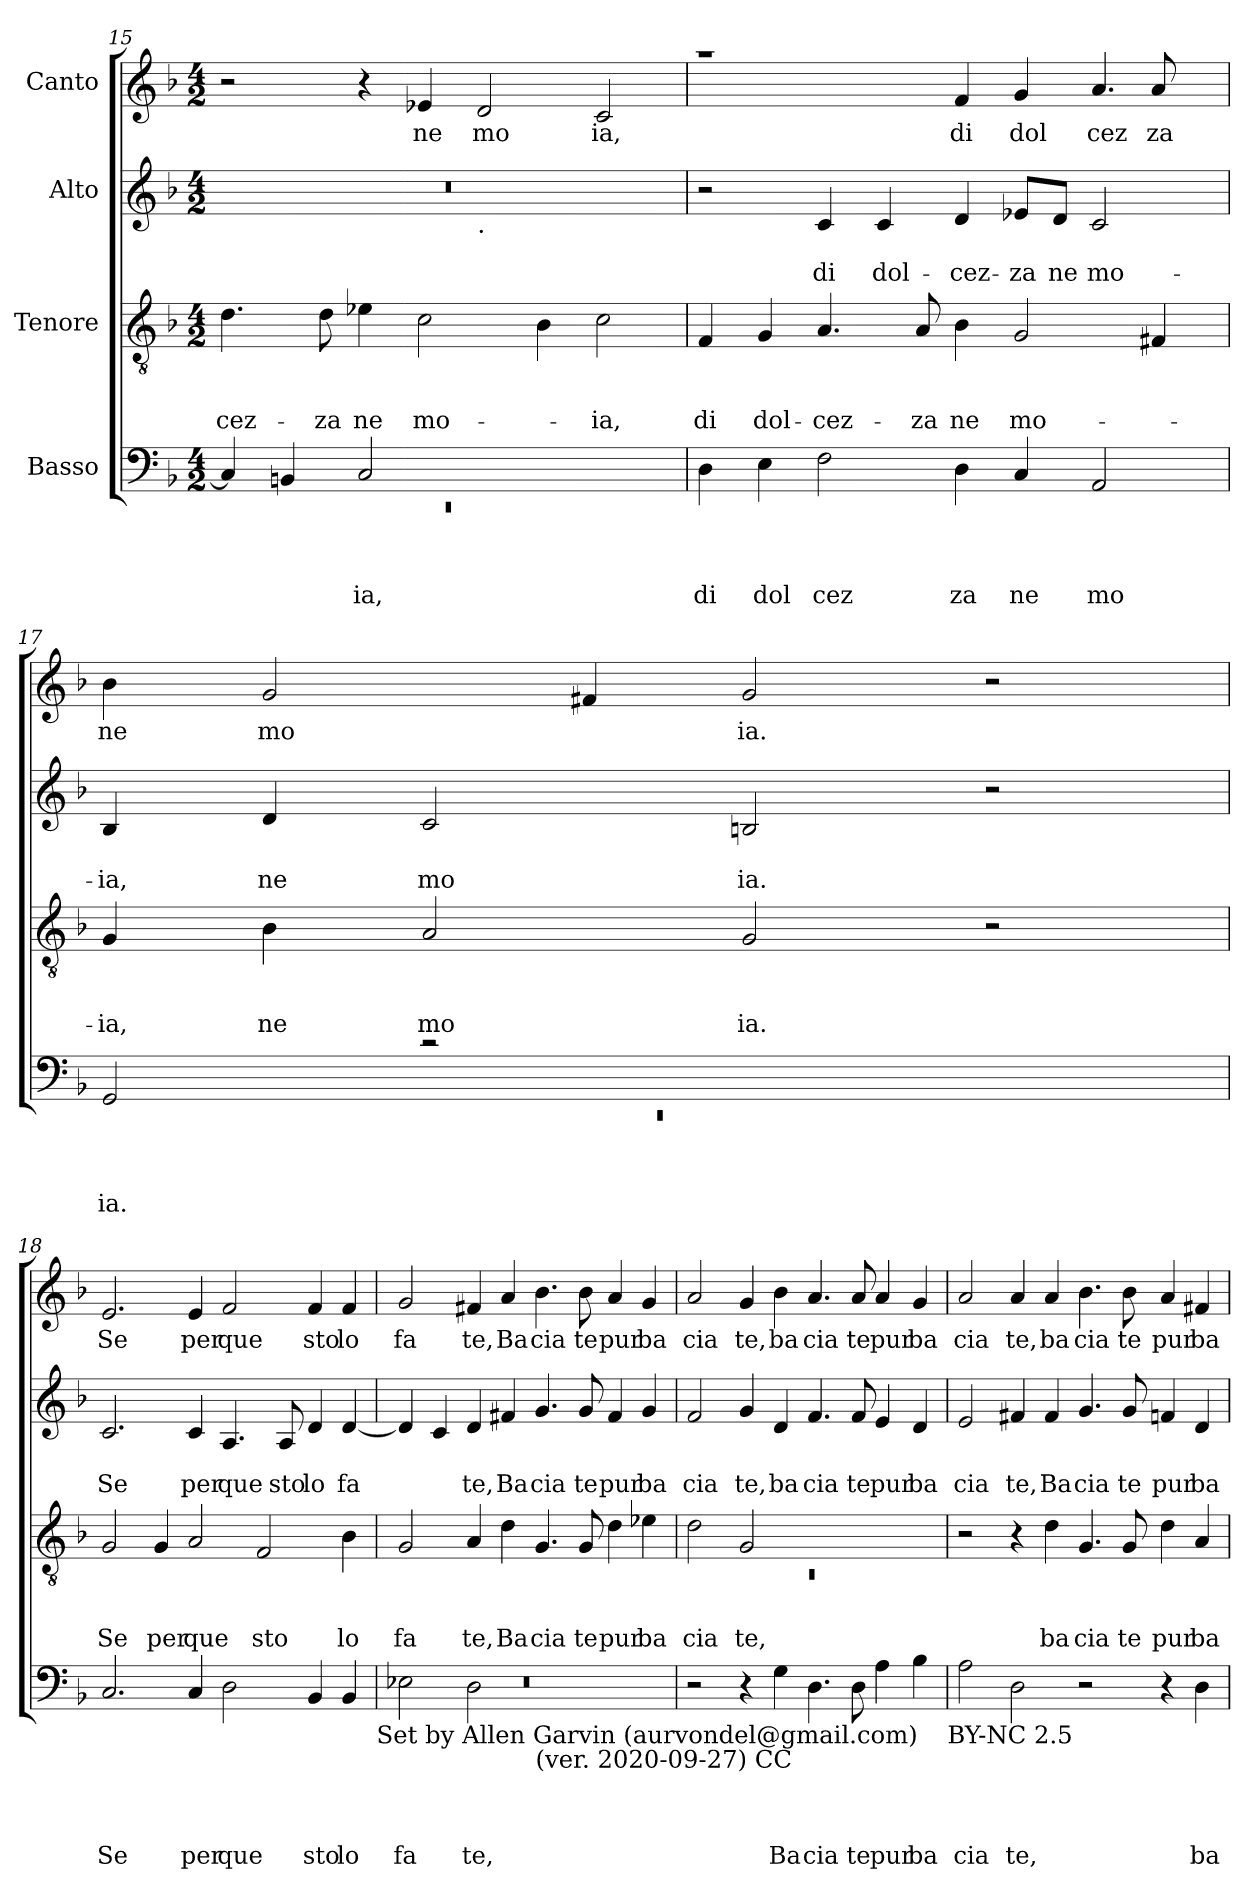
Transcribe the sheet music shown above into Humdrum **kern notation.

**kern	**text	**text	**text	**text	**kern	**text	**text	**text	**kern	**text	**text	**kern	**text
*part4	*part4	*part4	*part4	*part4	*part3	*part3	*part3	*part3	*part2	*part2	*part2	*part1	*part1
*staff4	*staff4	*staff4	*staff4	*staff4	*staff3	*staff3	*staff3	*staff3	*staff2	*staff2	*staff2	*staff1	*staff1
*I"Basso	*	*	*	*	*I"Tenore	*	*	*	*I"Alto	*	*	*I"Canto	*
*clefF4	*	*	*	*	*clefGv2	*	*	*	*clefG2	*	*	*clefG2	*
*k[b-]	*	*	*	*	*k[b-]	*	*	*	*k[b-]	*	*	*k[b-]	*
*F:	*	*	*	*	*F:	*	*	*	*F:	*	*	*F:	*
*M4/2	*	*	*	*	*M4/2	*	*	*	*M4/2	*	*	*M4/2	*
=15	=15	=15	=15	=15	=15	=15	=15	=15	=15	=15	=15	=15	=15
*^	*	*	*	*	*	*	*	*	*	*	*	*	*
!	!LO:N:vis=1	!	!	!	!	!	!	!	!LO:LY:b	!	!	!	!	!
*	*	*	*	*	*	*	*	*	*	*^	*	*	*	*
4C/]	0rEE	.	.	.	.	4.d\	.	.	-cez-	0r	1ryy	.	.	2r	.
4BBn/	.	.	.	.	.	.	.	.	.	.	.	.	.	.	.
!	!	!	!	!	!	!	!	!	!LO:LY:b	!	!	!	!	!	!
.	.	.	.	.	.	8d\	.	.	-za	.	.	.	.	.	.
!	!	!	!	!	!LO:LY:b	!	!	!	!LO:LY:b	!	!	!	!	!	!
2C/	.	.	.	.	ia,	4e-X\	.	.	ne	.	.	.	.	4r	.
!	!	!	!	!	!	!	!	!	!LO:LY:b	!	!	!	!	!	!LO:LY:b
.	.	.	.	.	.	2c\	.	.	mo-	.	.	.	.	4e-X/	ne
!	!	!	!	!	!	!	!	!	!	!	!LO:TX:b:t=.	!	!	!	!
!	!	!	!	!	!	!	!	!	!	!	!	!	!	!	!LO:LY:b
1ryy	.	.	.	.	.	.	.	.	.	.	1ryy	.	.	2d/	mo
.	.	.	.	.	.	4B-\	.	.	.	.	.	.	.	.	.
!	!	!	!	!	!	!	!	!	!LO:LY:b	!	!	!	!	!	!LO:LY:b
.	.	.	.	.	.	2c\	.	.	-ia,	.	.	.	.	2c/	ia,
*v	*v	*	*	*	*	*	*	*	*	*	*	*	*	*	*
=16	=16	=16	=16	=16	=16	=16	=16	=16	=16	=16	=16	=16	=16	=16
!	!	!	!	!LO:LY:b	!	!	!	!LO:LY:b	!	!	!	!	!	!
*	*	*	*	*	*	*	*	*	*v	*v	*	*	*^	*
4D\	.	.	.	di	4F/	.	.	di	2r	.	.	1raa	1..ryy	.
!	!	!	!	!LO:LY:b	!	!	!	!LO:LY:b	!	!	!	!	!	!
4E\	.	.	.	dol	4G/	.	.	dol-	.	.	.	.	.	.
!	!	!	!	!LO:LY:b	!	!	!	!LO:LY:b	!	!	!LO:LY:b	!	!	!
2F\	.	.	.	cez	4.A/	.	.	-cez-	4c/	.	di	.	.	.
!	!	!	!	!	!	!	!	!	!	!	!LO:LY:b	!	!	!
.	.	.	.	.	.	.	.	.	4c/	.	dol-	.	.	.
!	!	!	!	!	!	!	!	!LO:LY:b	!	!	!	!	!	!
.	.	.	.	.	8A/	.	.	-za	.	.	.	.	.	.
!	!	!	!	!LO:LY:b	!	!	!	!LO:LY:b	!	!	!LO:LY:b	!	!	!LO:LY:b
4D\	.	.	.	za	4B-\	.	.	ne	4d/	.	-cez-	4f/	.	di
!	!	!	!	!LO:LY:b	!	!	!	!LO:LY:b	!	!	!LO:LY:b	!	!	!LO:LY:b
4C/	.	.	.	ne	2G/	.	.	mo-	8e-X/L	.	-za	4g/	.	dol
!	!	!	!	!	!	!	!	!	!	!	!LO:LY:b	!	!	!
.	.	.	.	.	.	.	.	.	8d/J	.	ne	.	.	.
!	!	!	!	!LO:LY:b	!	!	!	!	!	!	!LO:LY:b	!	!	!LO:LY:b
2AA/	.	.	.	mo	.	.	.	.	2c/	.	mo-	4.a/	.	cez
!	!	!	!	!	!	!	!	!	!	!	!	!	!	!LO:LY:b
.	.	.	.	.	4F#/	.	.	.	.	.	.	.	8a/	za
.	.	.	.	.	.	.	.	.	.	.	.	8ryy	8ryy	.
!!LO:PB:g=z
=17	=17	=17	=17	=17	=17	=17	=17	=17	=17	=17	=17	=17	=17	=17
*^	*	*	*	*	*	*	*	*	*	*	*	*	*	*
!	!LO:N:vis=1	!	!	!	!LO:LY:b	!	!	!	!LO:LY:b	!	!	!LO:LY:b	!	!	!LO:LY:b
*	*	*	*	*	*	*	*	*	*	*	*	*	*v	*v	*
2GG/	0rEE	.	.	.	ia.	4G/	.	.	-ia,	4B-/	.	-ia,	4b-\	ne
!	!	!	!	!	!	!	!	!	!LO:LY:b	!	!	!LO:LY:b	!	!LO:LY:b
.	.	.	.	.	.	4B-\	.	.	ne	4d/	.	ne	2g/	mo
!	!	!	!	!	!	!	!	!	!LO:LY:b	!	!	!LO:LY:b	!	!
2rc	.	.	.	.	.	2A/	.	.	mo	2c/	.	mo	.	.
.	.	.	.	.	.	.	.	.	.	.	.	.	4f#/	.
!	!	!	!	!	!	!	!	!	!LO:LY:b	!	!	!LO:LY:b	!	!LO:LY:b
1ryy	.	.	.	.	.	2G/	.	.	ia.	2Bn/	.	ia.	2g/	ia.
.	.	.	.	.	.	2r	.	.	.	2r	.	.	2r	.
*v	*v	*	*	*	*	*	*	*	*	*	*	*	*	*
=18	=18	=18	=18	=18	=18	=18	=18	=18	=18	=18	=18	=18	=18
!	!	!	!	!LO:LY:b	!	!	!	!LO:LY:b	!	!	!LO:LY:b	!	!LO:LY:b
2.C/	.	.	.	Se	2G/	.	.	Se	2.c/	.	Se	2.e/	Se
!	!	!	!	!	!	!	!	!LO:LY:b	!	!	!	!	!
.	.	.	.	.	4G/	.	.	per	.	.	.	.	.
!	!	!	!	!LO:LY:b	!	!	!	!LO:LY:b	!	!	!LO:LY:b	!	!LO:LY:b
4C/	.	.	.	per	2A/	.	.	que	4c/	.	per	4e/	per
!	!	!	!	!LO:LY:b	!	!	!	!	!	!	!LO:LY:b	!	!LO:LY:b
2D\	.	.	.	que	.	.	.	.	4.A/	.	que	2f/	que
!	!	!	!	!	!	!	!	!LO:LY:b	!	!	!	!	!
.	.	.	.	.	2F/	.	.	sto	.	.	.	.	.
!	!	!	!	!	!	!	!	!	!	!	!LO:LY:b	!	!
.	.	.	.	.	.	.	.	.	8A/	.	sto	.	.
!	!	!	!	!LO:LY:b	!	!	!	!	!	!	!LO:LY:b	!	!LO:LY:b
4BB-/	.	.	.	sto	.	.	.	.	4d/	.	lo	4f/	sto
!	!	!	!	!LO:LY:b	!	!	!	!LO:LY:b	!	!	!LO:LY:b	!	!LO:LY:b
4BB-/	.	.	.	lo	4B-\	.	.	lo	[<4d/	.	fa	4f/	lo
!LO:TX:b:t=Set by Allen Garvin (aurvondel@gmail.com)	!	!	!	!	!	!	!	!	!	!	!	!	!
=19	=19	=19	=19	=19	=19	=19	=19	=19	=19	=19	=19	=19	=19
*^	*	*	*	*	*	*	*	*	*	*	*	*	*
*	*^	*	*	*	*	*	*	*	*	*	*	*	*	*
!	!	!LO:N:vis=1	!	!	!	!LO:LY:b	!	!	!	!LO:LY:b	!	!	!	!	!LO:LY:b
2E-X\	2ryy	0r	.	.	.	fa	2G/	.	.	fa	4d/]	.	.	2g/	fa
.	.	.	.	.	.	.	.	.	.	.	4c/	.	.	.	.
!	!	!	!	!	!	!LO:LY:b	!	!	!	!LO:LY:b	!	!	!LO:LY:b	!	!LO:LY:b
2ryy	2D\	.	.	.	.	te,	4A/	.	.	te,	4d/	.	te,	4f#X/	te,
!	!	!	!	!	!	!	!	!	!	!LO:LY:b	!	!	!LO:LY:b	!	!LO:LY:b
.	.	.	.	.	.	.	4d\	.	.	Ba	4f#X/	.	Ba	4a/	Ba
!LO:TX:b:t=(ver. 2020-09-27) CC	!	!	!	!	!	!	!	!	!	!	!	!	!	!	!
!	!	!	!	!	!	!	!	!	!	!LO:LY:b	!	!	!LO:LY:b	!	!LO:LY:b
1ryy	1ryy	.	.	.	.	.	4.G/	.	.	cia	4.g/	.	cia	4.b-\	cia
!	!	!	!	!	!	!	!	!	!	!LO:LY:b	!	!	!LO:LY:b	!	!LO:LY:b
.	.	.	.	.	.	.	8G/	.	.	te	8g/	.	te	8b-\	te
!	!	!	!	!	!	!	!	!	!	!LO:LY:b	!	!	!LO:LY:b	!	!LO:LY:b
.	.	.	.	.	.	.	4d\	.	.	pur	4f#/	.	pur	4a/	pur
!	!	!	!	!	!	!	!	!	!	!LO:LY:b	!	!	!LO:LY:b	!	!LO:LY:b
.	.	.	.	.	.	.	4e-X\	.	.	ba	4g/	.	ba	4g/	ba
*v	*v	*v	*	*	*	*	*	*	*	*	*	*	*	*	*
=20	=20	=20	=20	=20	=20	=20	=20	=20	=20	=20	=20	=20	=20
*	*	*	*	*	*^	*	*	*	*	*	*	*	*
!	!	!	!	!	!	!LO:N:vis=1	!	!	!LO:LY:b	!	!	!LO:LY:b	!	!LO:LY:b
2r	.	.	.	.	2d\	0rC	.	.	cia	2f/	.	cia	2a/	cia
!	!	!	!	!	!	!	!	!	!LO:LY:b	!	!	!LO:LY:b	!	!LO:LY:b
4r	.	.	.	.	2G/	.	.	.	te,	4g/	.	te,	4g/	te,
!	!	!	!	!LO:LY:b	!	!	!	!	!	!	!	!LO:LY:b	!	!LO:LY:b
4G\	.	.	.	Ba	.	.	.	.	.	4d/	.	ba	4b-\	ba
!	!	!	!	!LO:LY:b	!	!	!	!	!	!	!	!LO:LY:b	!	!LO:LY:b
4.D\	.	.	.	cia	1ryy	.	.	.	.	4.f/	.	cia	4.a/	cia
!	!	!	!	!LO:LY:b	!	!	!	!	!	!	!	!LO:LY:b	!	!LO:LY:b
8D\	.	.	.	te	.	.	.	.	.	8f/	.	te	8a/	te
!	!	!	!	!LO:LY:b	!	!	!	!	!	!	!	!LO:LY:b	!	!LO:LY:b
4A\	.	.	.	pur	.	.	.	.	.	4e/	.	pur	4a/	pur
!	!	!	!	!LO:LY:b	!	!	!	!	!	!	!	!LO:LY:b	!	!LO:LY:b
4B-\	.	.	.	ba	.	.	.	.	.	4d/	.	ba	4g/	ba
*	*	*	*	*	*v	*v	*	*	*	*	*	*	*	*
!LO:TX:b:t=BY-NC 2.5	!	!	!	!	!	!	!	!	!	!	!	!	!
!!LO:LB:g=z
=21	=21	=21	=21	=21	=21	=21	=21	=21	=21	=21	=21	=21	=21
!	!	!	!	!LO:LY:b	!	!	!	!	!	!	!LO:LY:b	!	!LO:LY:b
2A\	.	.	.	cia	2r	.	.	.	2e/	.	cia	2a/	cia
!	!	!	!	!LO:LY:b	!	!	!	!	!	!	!LO:LY:b	!	!LO:LY:b
2D\	.	.	.	te,	4r	.	.	.	4f#X/	.	te,	4a/	te,
!	!	!	!	!	!	!	!	!LO:LY:b	!	!	!LO:LY:b	!	!LO:LY:b
.	.	.	.	.	4d\	.	.	ba	4f#/	.	Ba	4a/	ba
!	!	!	!	!	!	!	!	!LO:LY:b	!	!	!LO:LY:b	!	!LO:LY:b
2r	.	.	.	.	4.G/	.	.	cia	4.g/	.	cia	4.b-\	cia
!	!	!	!	!	!	!	!	!LO:LY:b	!	!	!LO:LY:b	!	!LO:LY:b
.	.	.	.	.	8G/	.	.	te	8g/	.	te	8b-\	te
!	!	!	!	!	!	!	!	!LO:LY:b	!	!	!LO:LY:b	!	!LO:LY:b
4r	.	.	.	.	4d\	.	.	pur	4fn/	.	pur	4a/	pur
!	!	!	!	!LO:LY:b	!	!	!	!LO:LY:b	!	!	!LO:LY:b	!	!LO:LY:b
4D\	.	.	.	ba	4A/	.	.	ba	4d/	.	ba	4f#X/	ba
=	=	=	=	=	=	=	=	=	=	=	=	=	=
*-	*-	*-	*-	*-	*-	*-	*-	*-	*-	*-	*-	*-	*-
